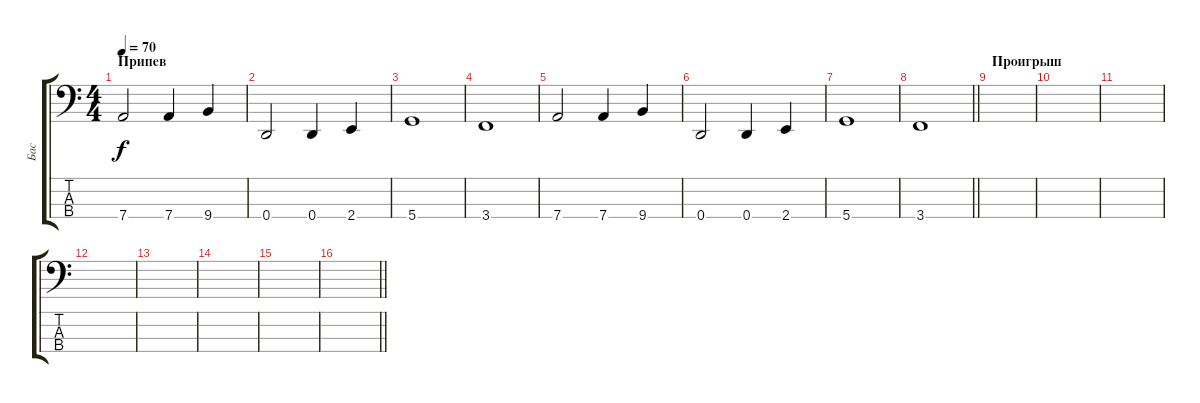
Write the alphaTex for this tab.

\track ("Бас" "Бас") {instrument electricbassfinger}
\staff {score tabs}
\tuning (F2 C2 G1 D1) {hide}
\ts (4 4)
\section ("" "Припев")
\tempo 70
\clef f4
\ks c
7.4.2{dy f} 7.4.4 9.4.4 |
0.4.2 0.4.4 2.4.4 |
5.4.1 |
3.4.1 |
7.4.2 7.4.4 9.4.4 |
0.4.2 0.4.4 2.4.4 |
5.4.1 |
\barLineRight lightlight
3.4.1 |
\section ("" "Проигрыш")
|
|
|
|
|
|
|
\barLineRight lightlight
